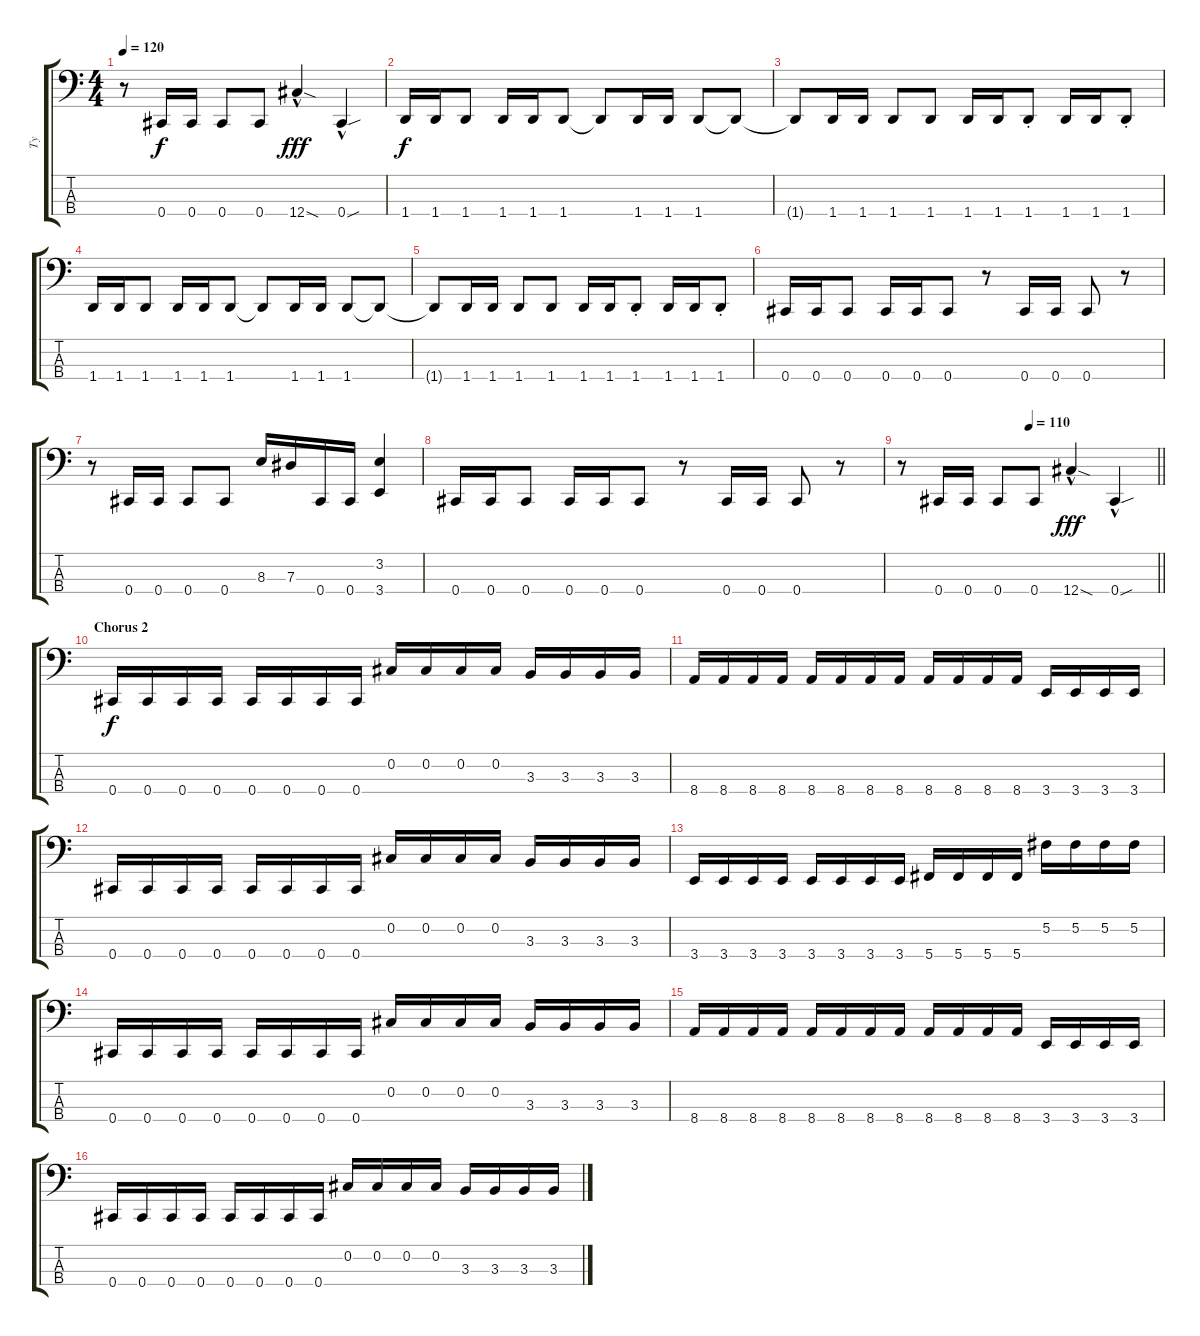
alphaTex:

\track ("Ty" "Ty") {instrument electricbasspick}
\staff {score tabs}
\tuning (Gb2 Db2 Ab1 Db1) {hide}
\ts (4 4)
\tempo 120
\clef f4
\ks c
r.8{dy f} 0.4.16 0.4.16 0.4.8 0.4.8 12.4{sod hac}.4{dy fff} 0.4{sou hac}.4 |
1.4.16{dy f} 1.4.16 1.4.8 1.4.16 1.4.16 1.4.8 1.4{t}.8 1.4.16 1.4.16 1.4.8 1.4{t}.8 |
1.4{t}.8 1.4.16 1.4.16 1.4.8 1.4.8 1.4.16 1.4.16 1.4{st}.8 1.4.16 1.4.16 1.4{st}.8 |
1.4.16 1.4.16 1.4.8 1.4.16 1.4.16 1.4.8 1.4{t}.8 1.4.16 1.4.16 1.4.8 1.4{t}.8 |
1.4{t}.8 1.4.16 1.4.16 1.4.8 1.4.8 1.4.16 1.4.16 1.4{st}.8 1.4.16 1.4.16 1.4{st}.8 |
0.4.16 0.4.16 0.4.8 0.4.16 0.4.16 0.4.8 r.8 0.4.16 0.4.16 0.4.8 r.8 |
r.8 0.4.16 0.4.16 0.4.8 0.4.8 8.3.16 7.3.16 0.4.16 0.4.16 (3.2 3.4).4 |
0.4.16 0.4.16 0.4.8 0.4.16 0.4.16 0.4.8 r.8 0.4.16 0.4.16 0.4.8 r.8 |
\tempo (110 0.5)
\barLineRight lightlight
r.8 0.4.16 0.4.16 0.4.8 0.4.8 12.4{sod hac}.4{dy fff} 0.4{sou hac}.4 |
\section ("" "Chorus 2")
0.4.16{dy f} 0.4.16 0.4.16 0.4.16 0.4.16 0.4.16 0.4.16 0.4.16 0.2.16 0.2.16 0.2.16 0.2.16 3.3.16 3.3.16 3.3.16 3.3.16 |
8.4.16 8.4.16 8.4.16 8.4.16 8.4.16 8.4.16 8.4.16 8.4.16 8.4.16 8.4.16 8.4.16 8.4.16 3.4.16 3.4.16 3.4.16 3.4.16 |
0.4.16 0.4.16 0.4.16 0.4.16 0.4.16 0.4.16 0.4.16 0.4.16 0.2.16 0.2.16 0.2.16 0.2.16 3.3.16 3.3.16 3.3.16 3.3.16 |
3.4.16 3.4.16 3.4.16 3.4.16 3.4.16 3.4.16 3.4.16 3.4.16 5.4.16 5.4.16 5.4.16 5.4.16 5.2.16 5.2.16 5.2.16 5.2.16 |
0.4.16 0.4.16 0.4.16 0.4.16 0.4.16 0.4.16 0.4.16 0.4.16 0.2.16 0.2.16 0.2.16 0.2.16 3.3.16 3.3.16 3.3.16 3.3.16 |
8.4.16 8.4.16 8.4.16 8.4.16 8.4.16 8.4.16 8.4.16 8.4.16 8.4.16 8.4.16 8.4.16 8.4.16 3.4.16 3.4.16 3.4.16 3.4.16 |
0.4.16 0.4.16 0.4.16 0.4.16 0.4.16 0.4.16 0.4.16 0.4.16 0.2.16 0.2.16 0.2.16 0.2.16 3.3.16 3.3.16 3.3.16 3.3.16
